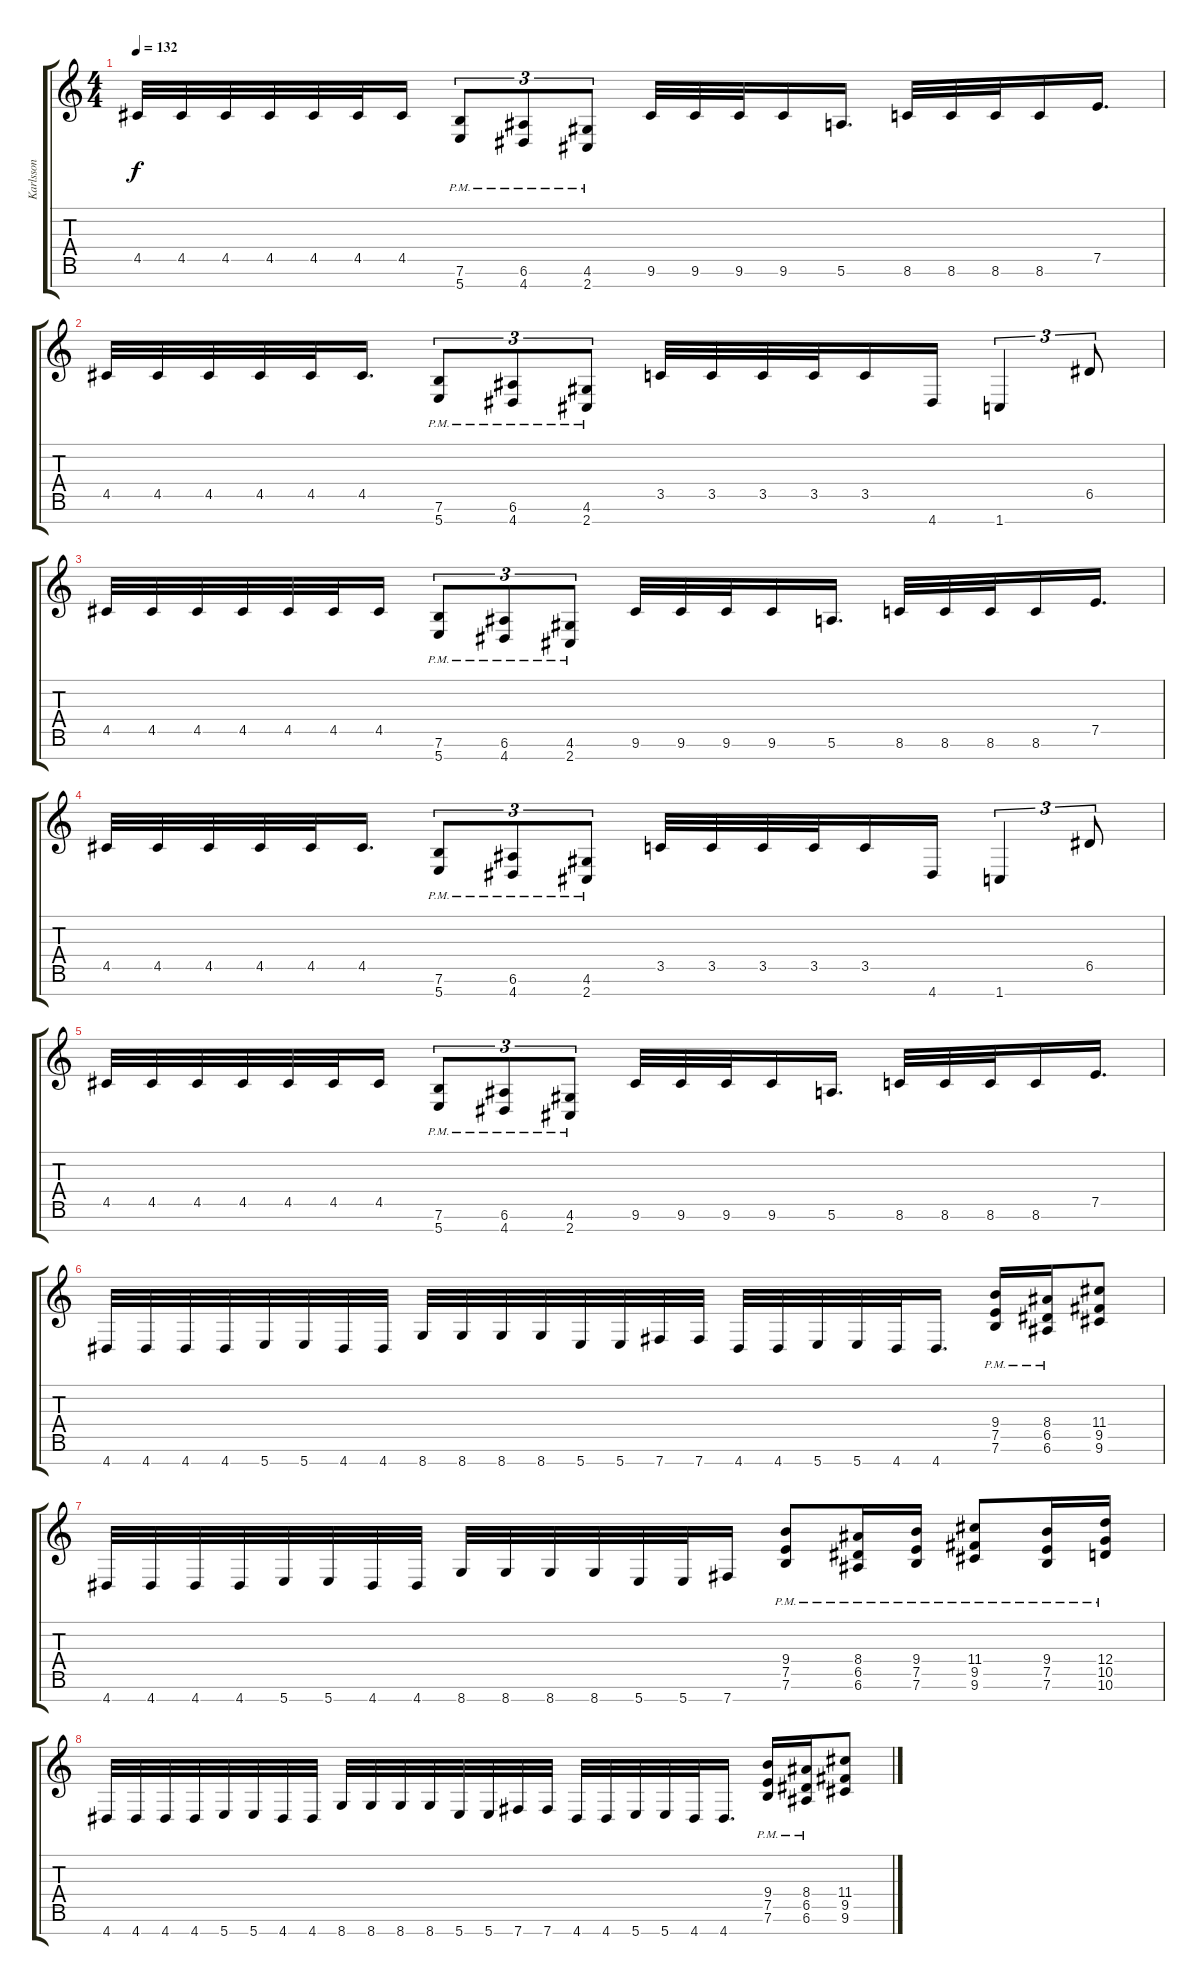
\track ("Karlsson" "Karlsson") {instrument distortionguitar}
\staff {score tabs}
\tuning (E4 B3 G3 D3 A2 E2 B1) {hide}
\ts (4 4)
\tempo 132
\clef g2
\ks c
4.5.32{dy f} 4.5.32 4.5.32 4.5.32 4.5.32 4.5.32 4.5.16 (7.6{pm} 5.7{pm}).8{tu (3 2)} (6.6{pm} 4.7{pm}).8{tu (3 2)} (4.6{pm} 2.7{pm}).8{tu (3 2)} 9.6.32 9.6.32 9.6.32 9.6.16 5.6.16{d} 8.6.32 8.6.32 8.6.32 8.6.16 7.5.16{d} |
4.5.32 4.5.32 4.5.32 4.5.32 4.5.32 4.5.16{d} (7.6{pm} 5.7{pm}).8{tu (3 2)} (6.6{pm} 4.7{pm}).8{tu (3 2)} (4.6{pm} 2.7{pm}).8{tu (3 2)} 3.5.32 3.5.32 3.5.32 3.5.32 3.5.16 4.7.16 1.7.4{tu (3 2)} 6.5.8{tu (3 2)} |
4.5.32 4.5.32 4.5.32 4.5.32 4.5.32 4.5.32 4.5.16 (7.6{pm} 5.7{pm}).8{tu (3 2)} (6.6{pm} 4.7{pm}).8{tu (3 2)} (4.6{pm} 2.7{pm}).8{tu (3 2)} 9.6.32 9.6.32 9.6.32 9.6.16 5.6.16{d} 8.6.32 8.6.32 8.6.32 8.6.16 7.5.16{d} |
4.5.32 4.5.32 4.5.32 4.5.32 4.5.32 4.5.16{d} (7.6{pm} 5.7{pm}).8{tu (3 2)} (6.6{pm} 4.7{pm}).8{tu (3 2)} (4.6{pm} 2.7{pm}).8{tu (3 2)} 3.5.32 3.5.32 3.5.32 3.5.32 3.5.16 4.7.16 1.7.4{tu (3 2)} 6.5.8{tu (3 2)} |
4.5.32 4.5.32 4.5.32 4.5.32 4.5.32 4.5.32 4.5.16 (7.6{pm} 5.7{pm}).8{tu (3 2)} (6.6{pm} 4.7{pm}).8{tu (3 2)} (4.6{pm} 2.7{pm}).8{tu (3 2)} 9.6.32 9.6.32 9.6.32 9.6.16 5.6.16{d} 8.6.32 8.6.32 8.6.32 8.6.16 7.5.16{d} |
4.7.32 4.7.32 4.7.32 4.7.32 5.7.32 5.7.32 4.7.32 4.7.32 8.7.32 8.7.32 8.7.32 8.7.32 5.7.32 5.7.32 7.7.32 7.7.32 4.7.32 4.7.32 5.7.32 5.7.32 4.7.32 4.7.16{d} (9.4{pm} 7.5{pm} 7.6{pm}).16 (8.4{pm} 6.5{pm} 6.6{pm}).16 (11.4 9.5 9.6).8 |
4.7.32 4.7.32 4.7.32 4.7.32 5.7.32 5.7.32 4.7.32 4.7.32 8.7.32 8.7.32 8.7.32 8.7.32 5.7.32 5.7.32 7.7.16 (9.4{pm} 7.5{pm} 7.6{pm}).8 (8.4{pm} 6.5{pm} 6.6{pm}).16 (9.4{pm} 7.5{pm} 7.6{pm}).16 (11.4{pm} 9.5{pm} 9.6{pm}).8 (9.4{pm} 7.5{pm} 7.6{pm}).16 (12.4{pm} 10.5{pm} 10.6{pm}).16 |
4.7.32 4.7.32 4.7.32 4.7.32 5.7.32 5.7.32 4.7.32 4.7.32 8.7.32 8.7.32 8.7.32 8.7.32 5.7.32 5.7.32 7.7.32 7.7.32 4.7.32 4.7.32 5.7.32 5.7.32 4.7.32 4.7.16{d} (9.4{pm} 7.5{pm} 7.6{pm}).16 (8.4{pm} 6.5{pm} 6.6{pm}).16 (11.4 9.5 9.6).8
